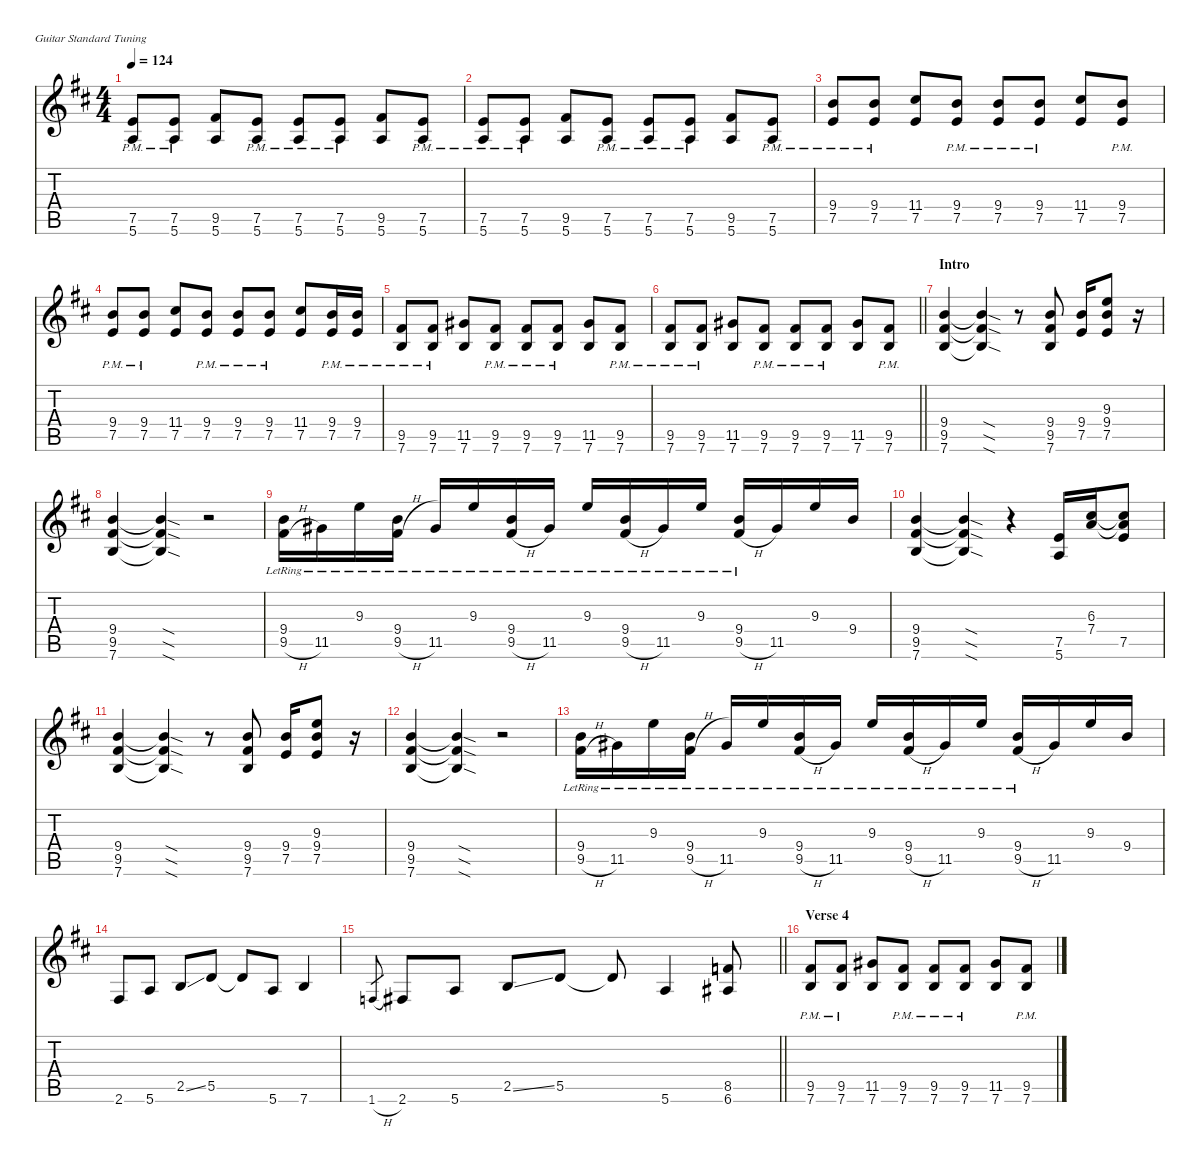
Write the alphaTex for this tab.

\hideDynamics
\bracketExtendMode nobrackets
\singleTrackTrackNamePolicy hidden
\multiTrackTrackNamePolicy hidden
\otherSystemsTrackNameOrientation horizontal
\track ("Clean Guitar" "E-Gt") {instrument electricguitarclean}
\staff {score tabs}
\tuning (E4 B3 G3 D3 A2 E2)
\ts (4 4)
\tempo 124
\clef g2
\scale
0.333333
\ks bminor
(7.5{acc forcenatural} 5.6{pm acc forcenatural}).8{dy f beam Up} (7.5{acc forcenatural} 5.6{pm acc forcenatural}).8{beam Up} (9.5{acc #} 5.6{acc forcenatural}).8{beam Up} (7.5{acc forcenatural} 5.6{pm acc forcenatural}).8{beam Up} (7.5{acc forcenatural} 5.6{pm acc forcenatural}).8{beam Up} (7.5{acc forcenatural} 5.6{pm acc forcenatural}).8{beam Up} (9.5{acc #} 5.6{acc forcenatural}).8{beam Up} (7.5{acc forcenatural} 5.6{pm acc forcenatural}).8{beam Up} |
\scale
0.333333 (7.5{acc forcenatural} 5.6{pm acc forcenatural}).8{beam Up} (7.5{acc forcenatural} 5.6{pm acc forcenatural}).8{beam Up} (9.5{acc #} 5.6{acc forcenatural}).8{beam Up} (7.5{acc forcenatural} 5.6{pm acc forcenatural}).8{beam Up} (7.5{acc forcenatural} 5.6{pm acc forcenatural}).8{beam Up} (7.5{acc forcenatural} 5.6{pm acc forcenatural}).8{beam Up} (9.5{acc #} 5.6{acc forcenatural}).8{beam Up} (7.5{acc forcenatural} 5.6{pm acc forcenatural}).8{beam Up} |
\scale
0.333333 (7.5{pm acc forcenatural} 9.4{acc forcenatural}).8{beam Up} (7.5{pm acc forcenatural} 9.4{acc forcenatural}).8{beam Up} (7.5{acc forcenatural} 11.4{acc #}).8{beam Up} (7.5{pm acc forcenatural} 9.4{acc forcenatural}).8{beam Up} (7.5{pm acc forcenatural} 9.4{acc forcenatural}).8{beam Up} (7.5{pm acc forcenatural} 9.4{acc forcenatural}).8{beam Up} (7.5{acc forcenatural} 11.4{acc #}).8{beam Up} (7.5{pm acc forcenatural} 9.4{acc forcenatural}).8{beam Up} |
\scale
0.333333 (7.5{pm acc forcenatural} 9.4{acc forcenatural}).8{beam Up} (7.5{pm acc forcenatural} 9.4{acc forcenatural}).8{beam Up} (7.5{acc forcenatural} 11.4{acc #}).8{beam Up} (7.5{pm acc forcenatural} 9.4{acc forcenatural}).8{beam Up} (7.5{pm acc forcenatural} 9.4{acc forcenatural}).8{beam Up} (7.5{pm acc forcenatural} 9.4{acc forcenatural}).8{beam Up} (7.5{acc forcenatural} 11.4{acc #}).8{beam Up} (9.4{acc forcenatural} 7.5{pm acc forcenatural}).16{beam Up} (7.5{pm acc forcenatural} 9.4{acc forcenatural}).16{beam Up} |
\scale
0.333333 (9.5{acc #} 7.6{pm acc forcenatural}).8{beam Up} (9.5{acc #} 7.6{pm acc forcenatural}).8{beam Up} (11.5{acc #} 7.6{acc forcenatural}).8{beam Up} (9.5{acc #} 7.6{pm acc forcenatural}).8{beam Up} (9.5{acc #} 7.6{pm acc forcenatural}).8{beam Up} (9.5{acc #} 7.6{pm acc forcenatural}).8{beam Up} (11.5{acc #} 7.6{acc forcenatural}).8{beam Up} (9.5{acc #} 7.6{pm acc forcenatural}).8{beam Up} |
\scale
0.333333
\barLineRight lightlight
(9.5{acc #} 7.6{pm acc forcenatural}).8{beam Up} (9.5{acc #} 7.6{pm acc forcenatural}).8{beam Up} (11.5{acc #} 7.6{acc forcenatural}).8{beam Up} (9.5{acc #} 7.6{pm acc forcenatural}).8{beam Up} (9.5{acc #} 7.6{pm acc forcenatural}).8{beam Up} (9.5{acc #} 7.6{pm acc forcenatural}).8{beam Up} (11.5{acc #} 7.6{acc forcenatural}).8{beam Up} (9.5{acc #} 7.6{pm acc forcenatural}).8{beam Up} |
\section ("" "Intro")
\scale
0.333333 (9.4{acc forcenatural} 9.5{acc #} 7.6{acc forcenatural}).4{beam Up} (9.4{sod t acc forcenatural} 9.5{sod t acc #} 7.6{sod t acc forcenatural}).4{beam Up} r.8{beam Up} (9.4{acc forcenatural} 9.5{acc #} 7.6{acc forcenatural}).8{beam Up} (9.4{acc forcenatural} 7.5{acc forcenatural}).16{beam Up} (9.3{acc forcenatural} 9.4{acc forcenatural} 7.5{acc forcenatural}).8{beam Up} r.16{beam Up} |
\scale
0.333333 (9.4{acc forcenatural} 9.5{acc #} 7.6{acc forcenatural}).4{beam Up} (9.4{sod t acc forcenatural} 9.5{sod t acc #} 7.6{sod t acc forcenatural}).4{beam Up} r.2{beam Up} |
\scale
0.333333 (9.4{lr acc forcenatural} 9.5{h lr acc #}).16{beam Down} 11.5{lr acc #}.16{beam Down} 9.3{lr acc forcenatural}.16{beam Down} (9.4{lr acc forcenatural} 9.5{h lr acc #}).16{beam Down} 11.5{lr acc #}.16{beam Up} 9.3{lr acc forcenatural}.16{beam Up} (9.4{lr acc forcenatural} 9.5{h lr acc #}).16{beam Up} 11.5{lr acc #}.16{beam Up} 9.3{lr acc forcenatural}.16{beam Up} (9.4{lr acc forcenatural} 9.5{h lr acc #}).16{beam Up} 11.5{lr acc #}.16{beam Up} 9.3{lr acc forcenatural}.16{beam Up} (9.4{lr acc forcenatural} 9.5{h lr acc #}).16{beam Up} 11.5{acc #}.16{beam Up} 9.3{acc forcenatural}.16{beam Up} 9.4{acc forcenatural}.16{beam Up} |
\scale
0.333333 (9.4{acc forcenatural} 9.5{acc #} 7.6{acc forcenatural}).4{beam Up} (9.4{sod t acc forcenatural} 9.5{sod t acc #} 7.6{sod t acc forcenatural}).4{beam Up} r.4{beam Up} (7.5{acc forcenatural} 5.6{acc forcenatural}).16{beam Up} (6.3{acc #} 7.4{acc forcenatural}).16{beam Up} (7.5{acc forcenatural} 6.3{t acc #} 7.4{t acc forcenatural}).8{beam Up} |
\scale
0.333333 (9.4{acc forcenatural} 9.5{acc #} 7.6{acc forcenatural}).4{beam Up} (9.4{sod t acc forcenatural} 9.5{sod t acc #} 7.6{sod t acc forcenatural}).4{beam Up} r.8{beam Up} (9.4{acc forcenatural} 9.5{acc #} 7.6{acc forcenatural}).8{beam Up} (9.4{acc forcenatural} 7.5{acc forcenatural}).16{beam Up} (9.3{acc forcenatural} 9.4{acc forcenatural} 7.5{acc forcenatural}).8{beam Up} r.16{beam Up} |
\scale
0.333333 (9.4{acc forcenatural} 9.5{acc #} 7.6{acc forcenatural}).4{beam Up} (9.4{sod t acc forcenatural} 9.5{sod t acc #} 7.6{sod t acc forcenatural}).4{beam Up} r.2{beam Up} |
\scale
0.333333 (9.4{lr acc forcenatural} 9.5{h lr acc #}).16{beam Down} 11.5{lr acc #}.16{beam Down} 9.3{lr acc forcenatural}.16{beam Down} (9.4{lr acc forcenatural} 9.5{h lr acc #}).16{beam Down} 11.5{lr acc #}.16{beam Up} 9.3{lr acc forcenatural}.16{beam Up} (9.4{lr acc forcenatural} 9.5{h lr acc #}).16{beam Up} 11.5{lr acc #}.16{beam Up} 9.3{lr acc forcenatural}.16{beam Up} (9.4{lr acc forcenatural} 9.5{h lr acc #}).16{beam Up} 11.5{lr acc #}.16{beam Up} 9.3{lr acc forcenatural}.16{beam Up} (9.4{lr acc forcenatural} 9.5{h lr acc #}).16{beam Up} 11.5{acc #}.16{beam Up} 9.3{acc forcenatural}.16{beam Up} 9.4{acc forcenatural}.16{beam Up} |
\scale
0.333333 2.6{acc #}.8{beam Up} 5.6{acc forcenatural}.8{beam Up} 2.5{ss acc forcenatural}.8{beam Up} 5.5{acc forcenatural}.8{beam Up} 5.5{t acc forcenatural}.8{beam Up} 5.6{acc forcenatural}.8{beam Up} 7.6{acc forcenatural}.4{beam Up} |
\scale
0.333333
\barLineRight lightlight
1.6{h acc forcenatural}.8{gr beam Up} 2.6{acc #}.8{beam Up} 5.6{acc forcenatural}.8{beam Up} 2.5{ss acc forcenatural}.8{beam Up} 5.5{acc forcenatural}.8{beam Up} 5.5{t acc forcenatural}.8{beam Up} 5.6{acc forcenatural}.4{beam Up} (8.5{acc forcenatural} 6.6{acc #}).8{beam Up} |
\section ("" "Verse 4")
\scale
0.333333 (9.5{acc #} 7.6{pm acc forcenatural}).8{beam Up} (9.5{acc #} 7.6{pm acc forcenatural}).8{beam Up} (11.5{acc #} 7.6{acc forcenatural}).8{beam Up} (9.5{acc #} 7.6{pm acc forcenatural}).8{beam Up} (9.5{acc #} 7.6{pm acc forcenatural}).8{beam Up} (9.5{acc #} 7.6{pm acc forcenatural}).8{beam Up} (11.5{acc #} 7.6{acc forcenatural}).8{beam Up} (9.5{acc #} 7.6{pm acc forcenatural}).8{beam Up}
